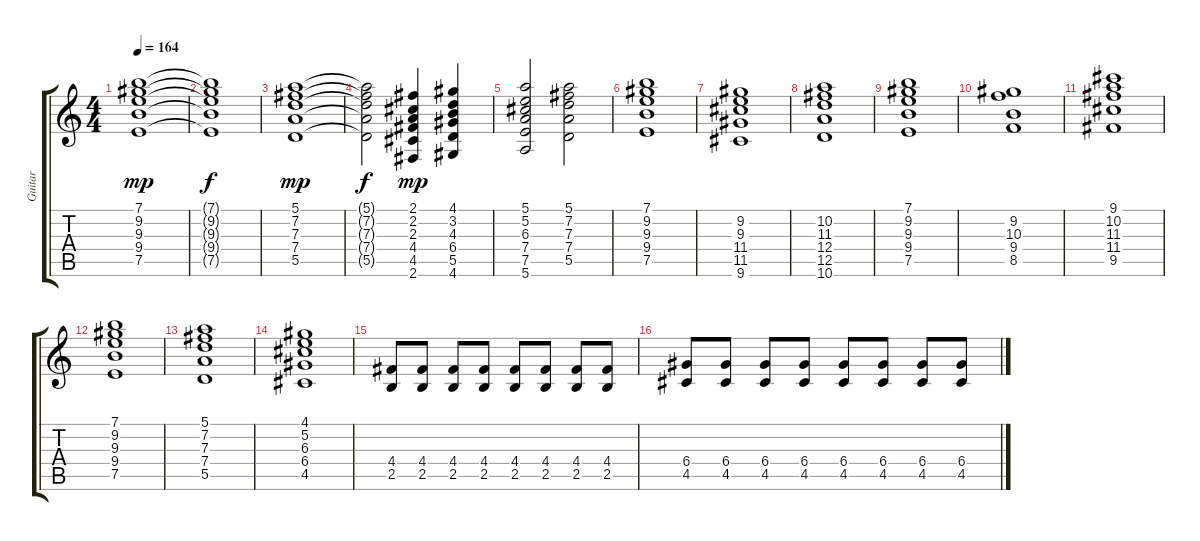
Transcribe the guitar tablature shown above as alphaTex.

\track ("Guitar" "Guitar") {instrument distortionguitar}
\staff {score tabs}
\tuning (E4 B3 G3 D3 A2 E2) {hide}
\ts (4 4)
\tempo 164
\clef g2
\ks c
(7.1 9.2 9.3 9.4 7.5).1{dy mp} |
(7.1{t} 9.2{t} 9.3{t} 9.4{t} 7.5{t}).1{dy f} |
(5.1 7.2 7.3 7.4 5.5).1{dy mp} |
(5.1{t} 7.2{t} 7.3{t} 7.4{t} 5.5{t}).2{dy f} (2.1 2.2 2.3 4.4 4.5 2.6).4{dy mp} (4.1 3.2 4.3 6.4 5.5 4.6).4 |
(5.1 5.2 6.3 7.4 7.5 5.6).2 (5.1 7.2 7.3 7.4 5.5).2 |
(7.1 9.2 9.3 9.4 7.5).1 |
(9.2 9.3 11.4 11.5 9.6).1 |
(10.2 11.3 12.4 12.5 10.6).1 |
(7.1 9.2 9.3 9.4 7.5).1 |
(9.2 10.3 9.4 8.5).1 |
(9.1 10.2 11.3 11.4 9.5).1 |
(7.1 9.2 9.3 9.4 7.5).1 |
(5.1 7.2 7.3 7.4 5.5).1 |
(4.1 5.2 6.3 6.4 4.5).1 |
(4.4 2.5).8 (4.4 2.5).8 (4.4 2.5).8 (4.4 2.5).8 (4.4 2.5).8 (4.4 2.5).8 (4.4 2.5).8 (4.4 2.5).8 |
(6.4 4.5).8 (6.4 4.5).8 (6.4 4.5).8 (6.4 4.5).8 (6.4 4.5).8 (6.4 4.5).8 (6.4 4.5).8 (6.4 4.5).8
